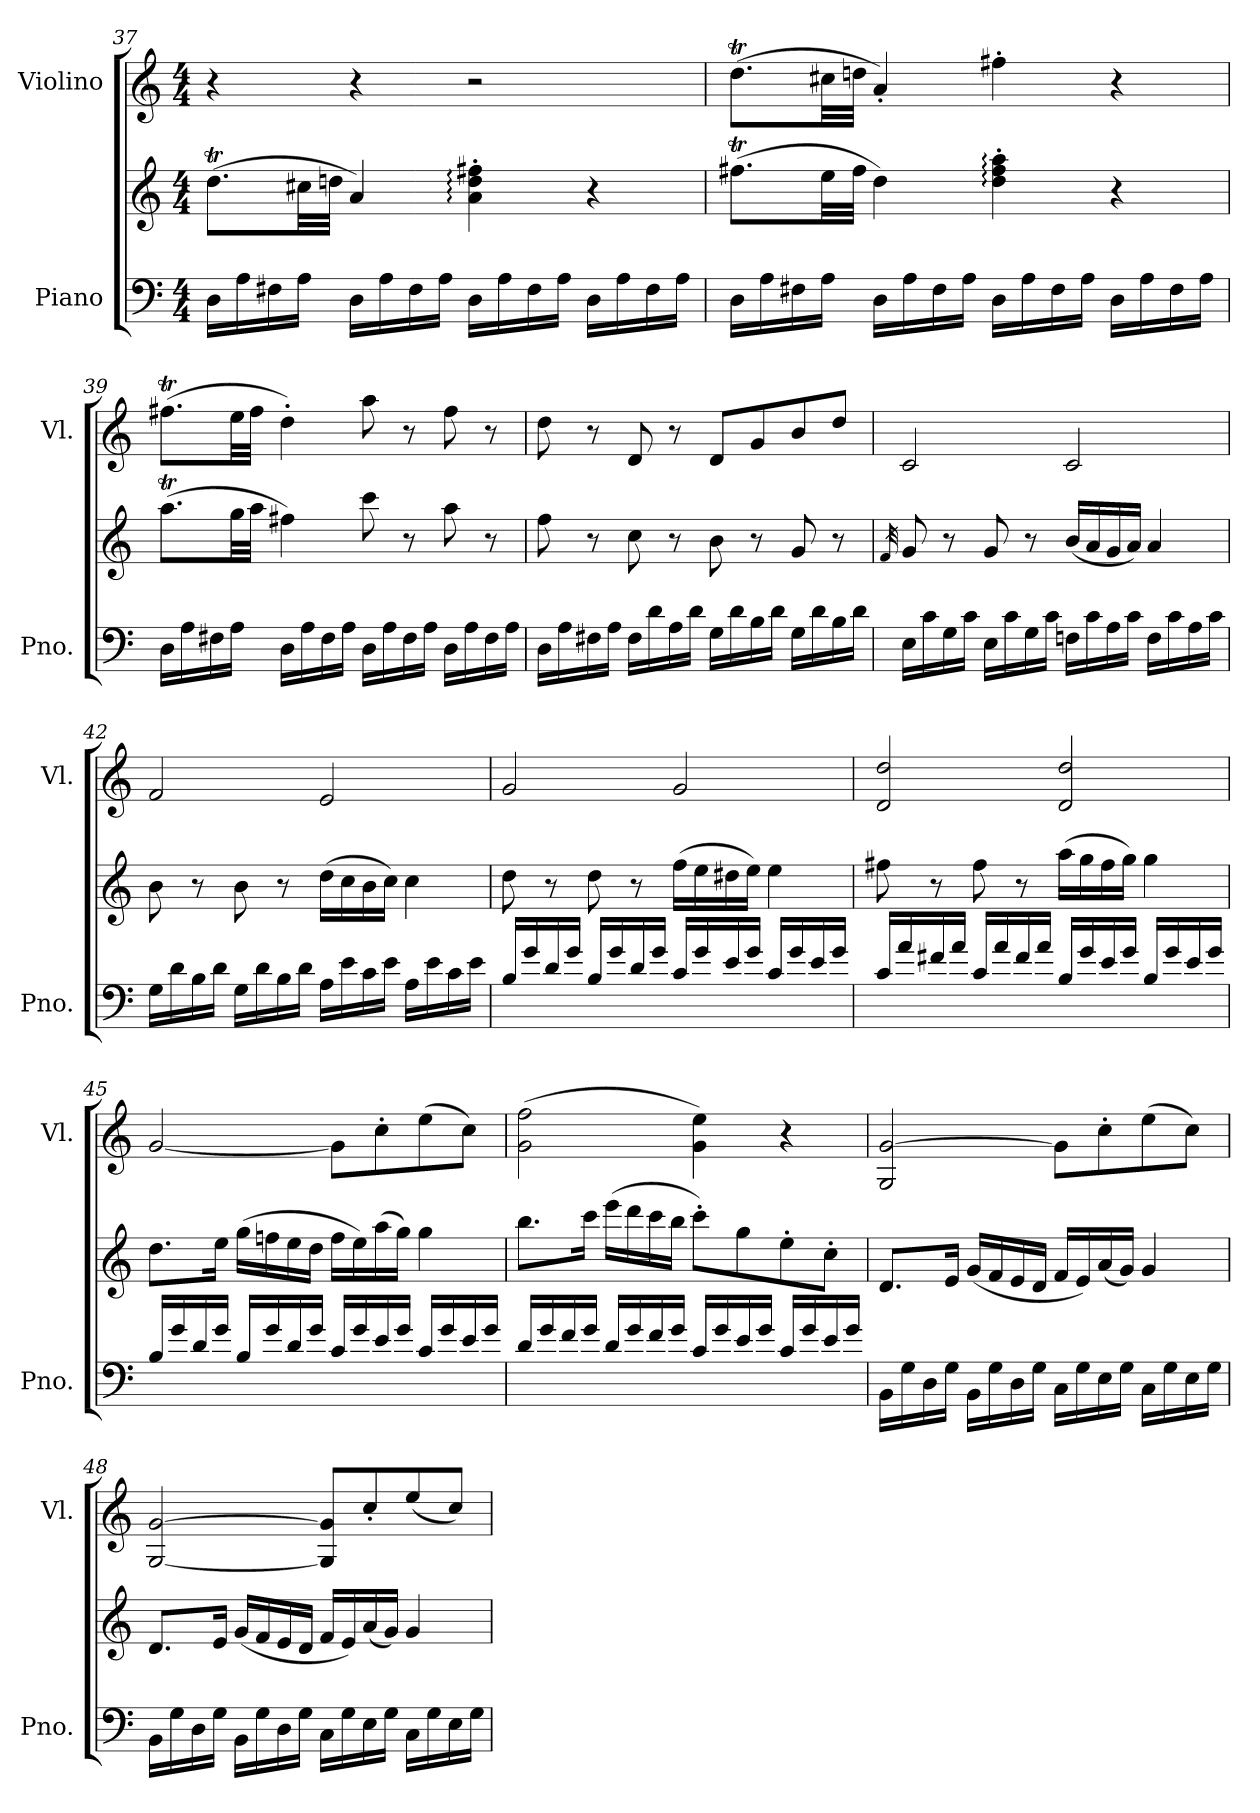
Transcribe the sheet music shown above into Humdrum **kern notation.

**kern	**kern	**kern
*part2	*part2	*part1
*staff3	*staff2	*staff1
*I"Piano	*	*I"Violino
*I'Pno.	*	*I'Vl.
!!LO:LB:g=z
*clefF4	*clefG2	*clefG2
*k[]	*k[]	*k[]
*M4/4	*M4/4	*M4/4
=37	=37	=37
16D\LL	(>8.ddT\L	4r
16A\	.	.
16F#X\	.	.
16A\JJ	32cc#XTTT\LL	.
.	32dd\JJJ	.
16D\LL	4a/)	4r
16A\	.	.
16F#\	.	.
16A\JJ	.	.
16D\LL	4a\:' 4dd\:' 4ff#X\:'	2r
16A\	.	.
16F#\	.	.
16A\JJ	.	.
16D\LL	4r	.
16A\	.	.
16F#\	.	.
16A\JJ	.	.
=38	=38	=38
16D\LL	(>8.ff#Xt\L	(>8.ddT\L
16A\	.	.
16F#X\	.	.
16A\JJ	32eeTTT\LL	32cc#XTTT\LL
.	32ff#\JJJ	32dd\JJJ
16D\LL	4dd\)	4a'/)
16A\	.	.
16F#\	.	.
16A\JJ	.	.
16D\LL	4dd\:' 4ff#\:' 4aa\:'	4ff#X'\
16A\	.	.
16F#\	.	.
16A\JJ	.	.
16D\LL	4r	4r
16A\	.	.
16F#\	.	.
16A\JJ	.	.
!!LO:PB:g=z
=39	=39	=39
16D\LL	(>8.aaT\L	(>8.ff#Xt\L
16A\	.	.
16F#X\	.	.
16A\JJ	32ggTTT\LL	32eeTTT\LL
.	32aa\JJJ	32ff#\JJJ
16D\LL	4ff#X\)	4dd'\)
16A\	.	.
16F#\	.	.
16A\JJ	.	.
16D\LL	8ccc\	8aa\
16A\	.	.
16F#\	8r	8r
16A\JJ	.	.
16D\LL	8aa\	8ff#\
16A\	.	.
16F#\	8r	8r
16A\JJ	.	.
=40	=40	=40
16D\LL	8ff\	8dd\
16A\	.	.
16F#X\	8r	8r
16A\JJ	.	.
16F#\LL	8cc\	8d/
16d\	.	.
16A\	8r	8r
16d\JJ	.	.
16G\LL	8b\	8d/L
16d\	.	.
16B\	8r	8g/
16d\JJ	.	.
16G\LL	8g/	8b/
16d\	.	.
16B\	8r	8dd/J
16d\JJ	.	.
!!LO:LB:g=z
=41	=41	=41
.	32qf/	.
16E\LL	8g/	2c/
16c\	.	.
16G\	8r	.
16c\JJ	.	.
16E\LL	8g/	.
16c\	.	.
16G\	8r	.
16c\JJ	.	.
16Fn\LL	(<16b/LL	2c/
16c\	16a/	.
16A\	16g/	.
16c\JJ	16a/JJ)	.
16F\LL	4a/	.
16c\	.	.
16A\	.	.
16c\JJ	.	.
=42	=42	=42
16G\LL	8b\	2f/
16d\	.	.
16B\	8r	.
16d\JJ	.	.
16G\LL	8b\	.
16d\	.	.
16B\	8r	.
16d\JJ	.	.
16A\LL	(>16dd\LL	2e/
16e\	16cc\	.
16c\	16b\	.
16e\JJ	16cc\JJ)	.
16A\LL	4cc\	.
16e\	.	.
16c\	.	.
16e\JJ	.	.
!!LO:LB:g=z
=43	=43	=43
16B/LL	8dd\	2g/
16g/	.	.
16d/	8r	.
16g/JJ	.	.
16B/LL	8dd\	.
16g/	.	.
16d/	8r	.
16g/JJ	.	.
16c/LL	(>16ff\LL	2g/
16g/	16ee\	.
16e/	16dd#X\	.
16g/JJ	16ee\JJ)	.
16c/LL	4ee\	.
16g/	.	.
16e/	.	.
16g/JJ	.	.
=44	=44	=44
16c/LL	8ff#X\	2d/ 2dd/
16a/	.	.
16f#X/	8r	.
16a/JJ	.	.
16c/LL	8ff#\	.
16a/	.	.
16f#/	8r	.
16a/JJ	.	.
16B/LL	(>16aa\LL	2d/ 2dd/
16g/	16gg\	.
16e/	16ff#\	.
16g/JJ	16gg\JJ)	.
16B/LL	4gg\	.
16g/	.	.
16e/	.	.
16g/JJ	.	.
!!LO:LB:g=z
=45	=45	=45
16B/LL	8.dd\L	[2g/
16g/	.	.
16d/	.	.
16g/JJ	16ee\Jk	.
16B/LL	(>16gg\LL	.
16g/	16ffn\	.
16d/	16ee\	.
16g/JJ	16dd\JJ	.
16c/LL	16ff\LL	8g\L]
16g/	16ee\)	.
16e/	(>16aa\	8cc'\
16g/JJ	16gg\JJ)	.
16c/LL	4gg\	(>8ee\
16g/	.	.
16e/	.	8cc\J)
16g/JJ	.	.
=46	=46	=46
16d/LL	8.bb\L	(>2g\ 2ff\
16g/	.	.
16f/	.	.
16g/JJ	16ccc\Jk	.
16d/LL	(>16eee\LL	.
16g/	16ddd\	.
16f/	16ccc\	.
16g/JJ	16bb\JJ	.
16c/LL	8ccc'\L)	4g\ 4ee\)
16g/	.	.
16e/	8gg\	.
16g/JJ	.	.
16c/LL	8ee'\	4r
16g/	.	.
16e/	8cc'\J	.
16g/JJ	.	.
!!LO:PB:g=z
=47	=47	=47
16BB\LL	8.d/L	2G/ [2g/
16G\	.	.
16D\	.	.
16G\JJ	16e/Jk	.
16BB\LL	(<16g/LL	.
16G\	16f/	.
16D\	16e/	.
16G\JJ	16d/JJ	.
16C\LL	16f/LL	8g\L]
16G\	16e/)	.
16E\	(<16a/	8cc'\
16G\JJ	16g/JJ)	.
16C\LL	4g/	(>8ee\
16G\	.	.
16E\	.	8cc\J)
16G\JJ	.	.
=48	=48	=48
16BB\LL	8.d/L	[2G/ [2g/
16G\	.	.
16D\	.	.
16G\JJ	16e/Jk	.
16BB\LL	(<16g/LL	.
16G\	16f/	.
16D\	16e/	.
16G\JJ	16d/JJ	.
16C\LL	16f/LL	8G/] 8g/]L
16G\	16e/)	.
16E\	(<16a/	8cc'/
16G\JJ	16g/JJ)	.
16C\LL	4g/	(<8ee/
16G\	.	.
16E\	.	8cc/J)
16G\JJ	.	.
=	=	=
*-	*-	*-
